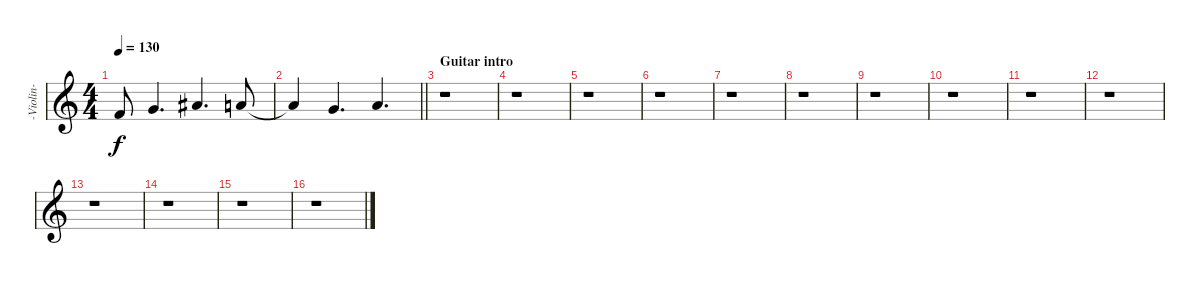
\track ("-Violin-" "-Violin-") {instrument violin}
\staff {score}
\tuning (E4 B3 G3 D3 A2 D2) {hide}
\ts (4 4)
\tempo 130
\clef g2
\ks c
6.2{t}.8{dy f} 8.2.4{d} 6.1.4{d} 5.1.8 |
\barLineRight lightlight
5.1{t}.4 3.1.4{d} 5.1.4{d} |
\section ("" "Guitar intro")
r.1 |
r.1 |
r.1 |
r.1 |
r.1 |
r.1 |
r.1 |
r.1 |
r.1 |
r.1 |
r.1 |
r.1 |
r.1 |
r.1
